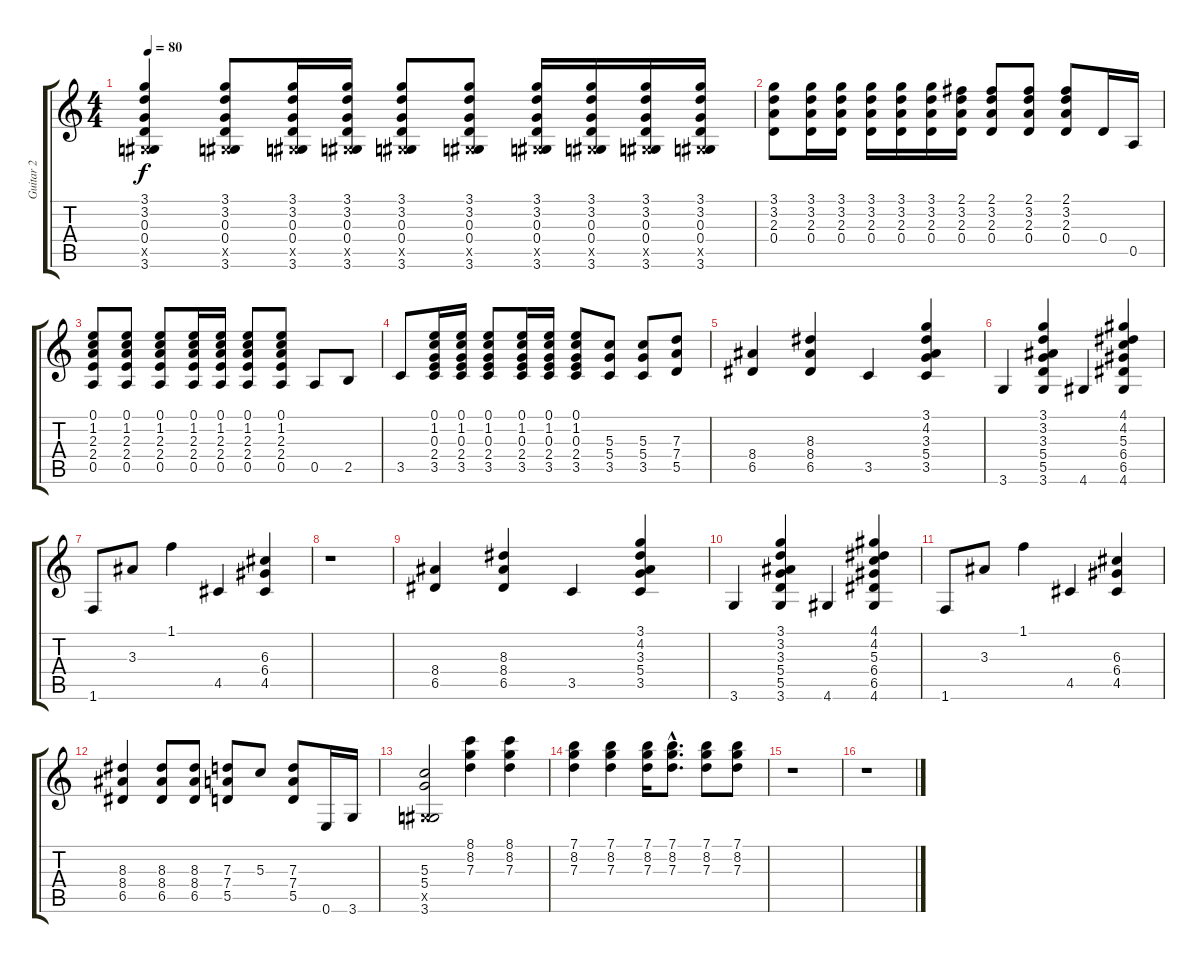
\track ("Guitar 2" "Guitar 2") {instrument distortionguitar}
\staff {score tabs}
\tuning (E4 B3 G3 D3 A2 E2) {hide}
\ts (4 4)
\tempo 80
\clef g2
\ks c
(3.1 3.2 0.3 0.4 -1.5{x} 3.6).4{dy f} (3.1 3.2 0.3 0.4 -1.5{x} 3.6).8 (3.1 3.2 0.3 0.4 -1.5{x} 3.6).16 (3.1 3.2 0.3 0.4 -1.5{x} 3.6).16 (3.1 3.2 0.3 0.4 -1.5{x} 3.6).8 (3.1 3.2 0.3 0.4 -1.5{x} 3.6).8 (3.1 3.2 0.3 0.4 -1.5{x} 3.6).16 (3.1 3.2 0.3 0.4 -1.5{x} 3.6).16 (3.1 3.2 0.3 0.4 -1.5{x} 3.6).16 (3.1 3.2 0.3 0.4 -1.5{x} 3.6).16 |
(3.1 3.2 2.3 0.4).8 (3.1 3.2 2.3 0.4).16 (3.1 3.2 2.3 0.4).16 (3.1 3.2 2.3 0.4).16 (3.1 3.2 2.3 0.4).16 (3.1 3.2 2.3 0.4).16 (2.1 3.2 2.3 0.4).16 (2.1 3.2 2.3 0.4).8 (2.1 3.2 2.3 0.4).8 (2.1 3.2 2.3 0.4).8 0.4.16 0.5.16 |
(0.1 1.2 2.3 2.4 0.5).8 (0.1 1.2 2.3 2.4 0.5).8 (0.1 1.2 2.3 2.4 0.5).8 (0.1 1.2 2.3 2.4 0.5).16 (0.1 1.2 2.3 2.4 0.5).16 (0.1 1.2 2.3 2.4 0.5).8 (0.1 1.2 2.3 2.4 0.5).8 0.5.8 2.5.8 |
3.5.8 (0.1 1.2 0.3 2.4 3.5).16 (0.1 1.2 0.3 2.4 3.5).16 (0.1 1.2 0.3 2.4 3.5).8 (0.1 1.2 0.3 2.4 3.5).16 (0.1 1.2 0.3 2.4 3.5).16 (0.1 1.2 0.3 2.4 3.5).8 (5.3 5.4 3.5).8 (5.3 5.4 3.5).8 (7.3 7.4 5.5).8 |
(8.4 6.5).4 (8.3 8.4 6.5).4 3.5.4 (3.1 4.2 3.3 5.4 3.5).4 |
3.6.4 (3.1 3.2 3.3 5.4 5.5 3.6).4 4.6.4 (4.1 4.2 5.3 6.4 6.5 4.6).4 |
1.6.8 3.3.8 1.1.4 4.5.4 (6.3 6.4 4.5).4 |
r.1 |
(8.4 6.5).4 (8.3 8.4 6.5).4 3.5.4 (3.1 4.2 3.3 5.4 3.5).4 |
3.6.4 (3.1 3.2 3.3 5.4 5.5 3.6).4 4.6.4 (4.1 4.2 5.3 6.4 6.5 4.6).4 |
1.6.8 3.3.8 1.1.4 4.5.4 (6.3 6.4 4.5).4 |
(8.3 8.4 6.5).4 (8.3 8.4 6.5).8 (8.3 8.4 6.5).8 (7.3 7.4 5.5).8 5.3.8 (7.3 7.4 5.5).8 0.6.16 3.6.16 |
(5.3 5.4 -1.5{x} 3.6).2 (8.1 8.2 7.3).4 (8.1 8.2 7.3).4 |
(7.1 8.2 7.3).4 (7.1 8.2 7.3).4 (7.1 8.2 7.3).16 (7.1{hac} 8.2{hac} 7.3{hac}).8{d} (7.1 8.2 7.3).8 (7.1 8.2 7.3).8 |
r.1 |
r.1
